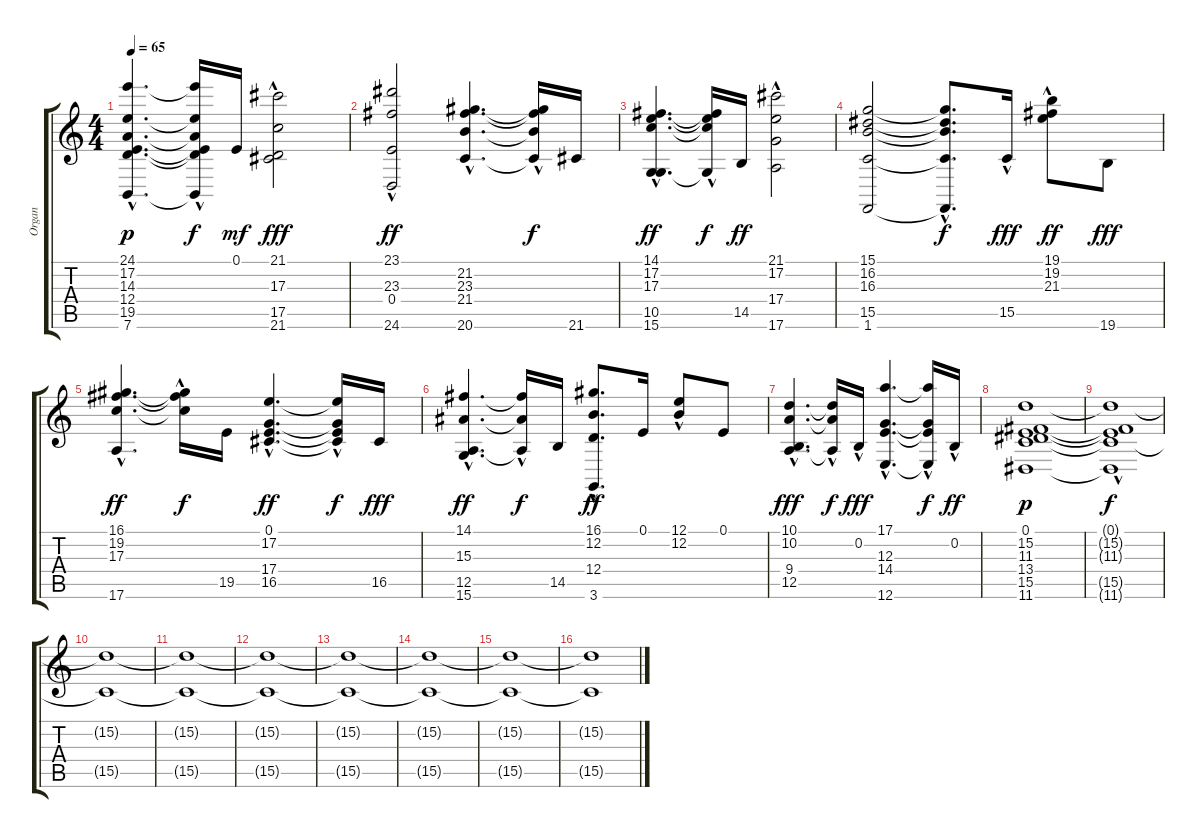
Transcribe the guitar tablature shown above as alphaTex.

\track ("Organ" "Organ") {instrument rockorgan}
\staff {score tabs}
\tuning (E4 B3 G3 D3 A2 E2) {hide}
\ts (4 4)
\tempo 65
\clef g2
\ks c
(24.1{hac} 17.2{hac} 14.3{hac} 12.4{hac} 19.5{hac} 7.6{hac}).4{d dy p} (24.1{t} 17.2{t} 14.3{t} 12.4{t} 19.5{hac t} 7.6{t}).16{dy f} 0.1.16{dy mf} (21.1{hac} 17.3 17.5{hac} 21.6).2{dy fff} |
(23.1{hac} 23.3{hac} 0.4 24.6{hac}).2{dy ff} (21.2{hac} 23.3{hac} 21.4{hac} 20.6{hac}).4{d} (21.2{hac t} 23.3{t} 21.4{t} 20.6{t}).16{dy f} 21.6.16 |
(14.1{hac} 17.2{hac} 17.3{hac} 10.5{hac} 15.6{hac}).4{d dy ff} (14.1{t} 17.2{hac t} 17.3{t} 15.6{hac t}).16{dy f} 14.5.16{dy ff} (21.1{hac} 17.2{hac} 17.4{hac} 17.6).2 |
(15.1 16.2 16.3 15.5 1.6).2 (15.1{hac t} 16.2{hac t} 16.3{t} 15.5{t} 1.6{t}).8{d dy f} 15.5{hac}.16{dy fff} (19.1{hac} 19.2 21.3{hac}).8{dy ff} 19.6.8{dy fff} |
(16.1{hac} 19.2{hac} 17.3{hac} 17.6{hac}).4{d dy ff} (16.1{t} 19.2{hac t} 17.3{hac t}).16{dy f} 19.5.16 (0.1{hac} 17.2{hac} 17.4{hac} 16.5{hac}).4{d dy ff} (0.1{hac t} 17.2{t} 17.4{hac t} 16.5{t}).16{dy f} 16.5.16{dy fff} |
(14.1{hac} 15.3{hac} 12.5{hac} 15.6{hac}).4{d dy ff} (14.1{t} 15.3{t} 12.5{hac t}).16{dy f} 14.5.16 (16.1 12.2 12.4{hac} 3.6).8{d dy ff} 0.1.16 (12.1 12.2{hac}).8 0.1.8 |
(10.1{hac} 10.2{hac} 9.4 12.5{hac}).4{d dy fff} (10.1{hac t} 10.2{hac t} 12.5{t}).16{dy f} 0.2{hac}.16{dy fff} (17.1{hac} 12.3{hac} 14.4{hac} 12.6{hac}).4{d} (17.1{t} 12.3{t} 14.4{hac t} 12.6{hac t}).16{dy f} 0.2{hac}.16{dy ff} |
(0.1 15.2 11.3 13.4 15.5 11.6).1{dy p} |
(0.1{hac t} 15.2{t} 11.3{hac t} 15.5{t} 11.6{t}).1{dy f} |
(15.2{t} 15.5{t}).1 |
(15.2{t} 15.5{t}).1 |
(15.2{t} 15.5{t}).1 |
(15.2{t} 15.5{t}).1 |
(15.2{t} 15.5{t}).1 |
(15.2{t} 15.5{t}).1 |
(15.2{t} 15.5{t}).1
